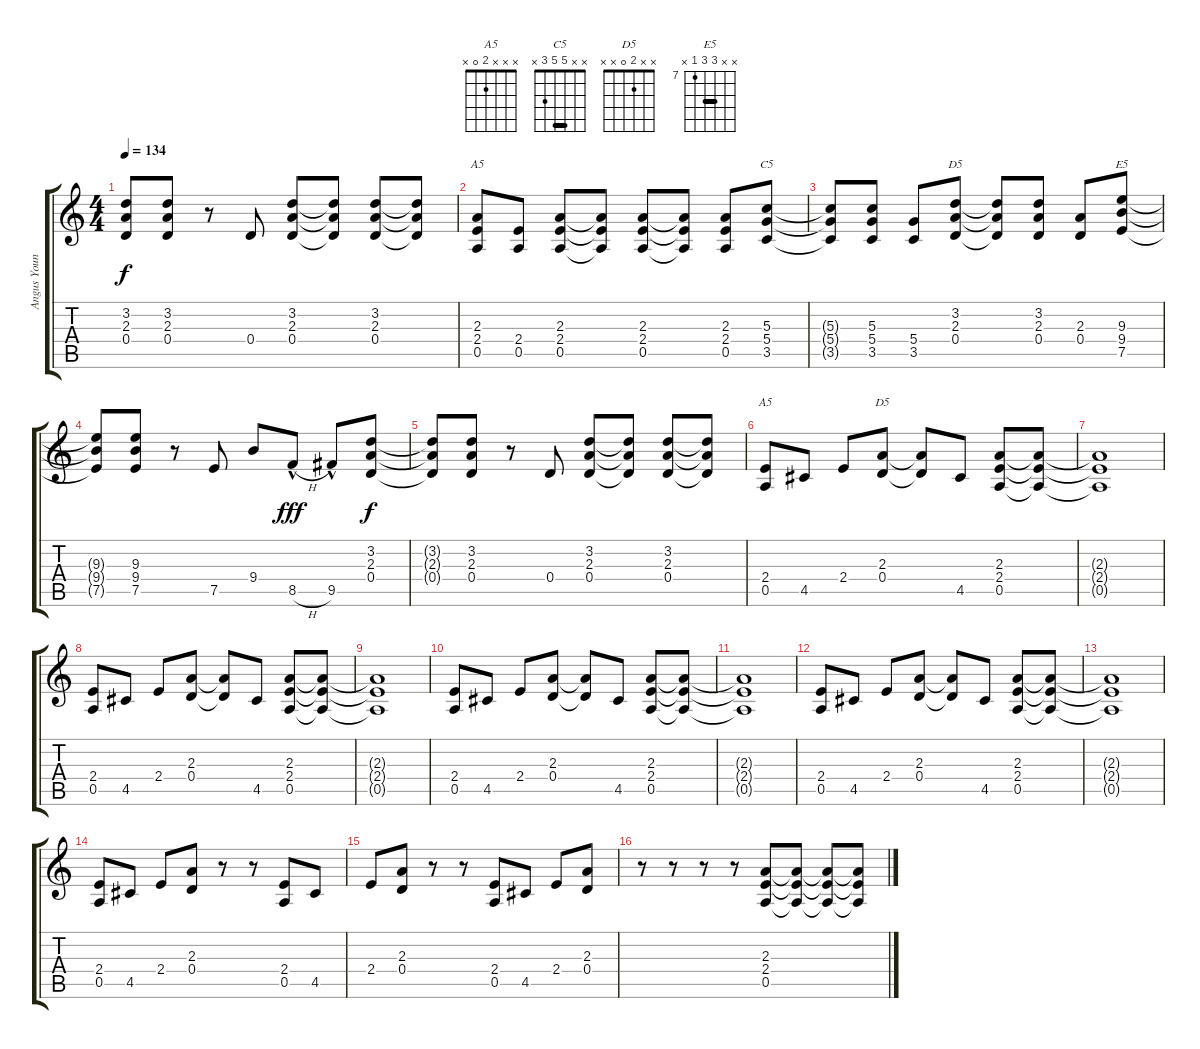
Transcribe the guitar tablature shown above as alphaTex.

\track ("Angus Young-Right " "Angus Youn") {instrument overdrivenguitar}
\staff {score tabs}
\tuning (E4 B3 G3 D3 A2 E2) {hide}
\chord ("A5" x x 2 2 0 x) {barre 2}
\chord ("C5" x x 5 5 3 x) {barre 5}
\chord ("D5" x 3 2 0 x x)
\chord ("E5" x x 9 9 7 x) {firstfret 7 barre 9}
\chord ("A5" x x x 2 0 x)
\chord ("D5" x x 2 0 x x)
\ts (4 4)
\tempo 134
\clef g2
\ks c
(3.2{t} 2.3{t} 0.4{t}).8{dy f} (3.2 2.3 0.4).8 r.8 0.4.8 (3.2 2.3 0.4).8 (3.2{t} 2.3{t} 0.4{t}).8 (3.2 2.3 0.4).8 (3.2{t} 2.3{t} 0.4{t}).8 |
(2.3 2.4 0.5).8{ch "A5"} (2.4 0.5).8 (2.3 2.4 0.5).8 (2.3{t} 2.4{t} 0.5{t}).8 (2.3 2.4 0.5).8 (2.3{t} 2.4{t} 0.5{t}).8 (2.3 2.4 0.5).8 (5.3 5.4 3.5).8{ch "C5"} |
(5.3{t} 5.4{t} 3.5{t}).8 (5.3 5.4 3.5).8 (5.4 3.5).8 (3.2 2.3 0.4).8{ch "D5"} (3.2{t} 2.3{t} 0.4{t}).8 (3.2 2.3 0.4).8 (2.3 0.4).8 (9.3 9.4 7.5).8{ch "E5"} |
(9.3{t} 9.4{t} 7.5{t}).8 (9.3 9.4 7.5).8 r.8 7.5.8 9.4.8 8.5{h hac}.8{dy fff} 9.5{hac}.8 (3.2 2.3 0.4).8{dy f} |
(3.2{t} 2.3{t} 0.4{t}).8 (3.2 2.3 0.4).8 r.8 0.4.8 (3.2 2.3 0.4).8 (3.2{t} 2.3{t} 0.4{t}).8 (3.2 2.3 0.4).8 (3.2{t} 2.3{t} 0.4{t}).8 |
(2.4 0.5).8{ch "A5"} 4.5.8 2.4.8 (2.3 0.4).8{ch "D5"} (2.3{t} 0.4{t}).8 4.5.8 (2.3 2.4 0.5).8 (2.3{t} 2.4{t} 0.5{t}).8 |
(2.3{t} 2.4{t} 0.5{t}).1 |
(2.4 0.5).8 4.5.8 2.4.8 (2.3 0.4).8 (2.3{t} 0.4{t}).8 4.5.8 (2.3 2.4 0.5).8 (2.3{t} 2.4{t} 0.5{t}).8 |
(2.3{t} 2.4{t} 0.5{t}).1 |
(2.4 0.5).8 4.5.8 2.4.8 (2.3 0.4).8 (2.3{t} 0.4{t}).8 4.5.8 (2.3 2.4 0.5).8 (2.3{t} 2.4{t} 0.5{t}).8 |
(2.3{t} 2.4{t} 0.5{t}).1 |
(2.4 0.5).8 4.5.8 2.4.8 (2.3 0.4).8 (2.3{t} 0.4{t}).8 4.5.8 (2.3 2.4 0.5).8 (2.3{t} 2.4{t} 0.5{t}).8 |
(2.3{t} 2.4{t} 0.5{t}).1 |
(2.4 0.5).8 4.5.8 2.4.8 (2.3 0.4).8 r.8 r.8 (2.4 0.5).8 4.5.8 |
2.4.8 (2.3 0.4).8 r.8 r.8 (2.4 0.5).8 4.5.8 2.4.8 (2.3 0.4).8 |
r.8 r.8 r.8 r.8 (2.3 2.4 0.5).8 (2.3{t} 2.4{t} 0.5{t}).8 (2.3{t} 2.4{t} 0.5{t}).8 (2.3{t} 2.4{t} 0.5{t}).8
